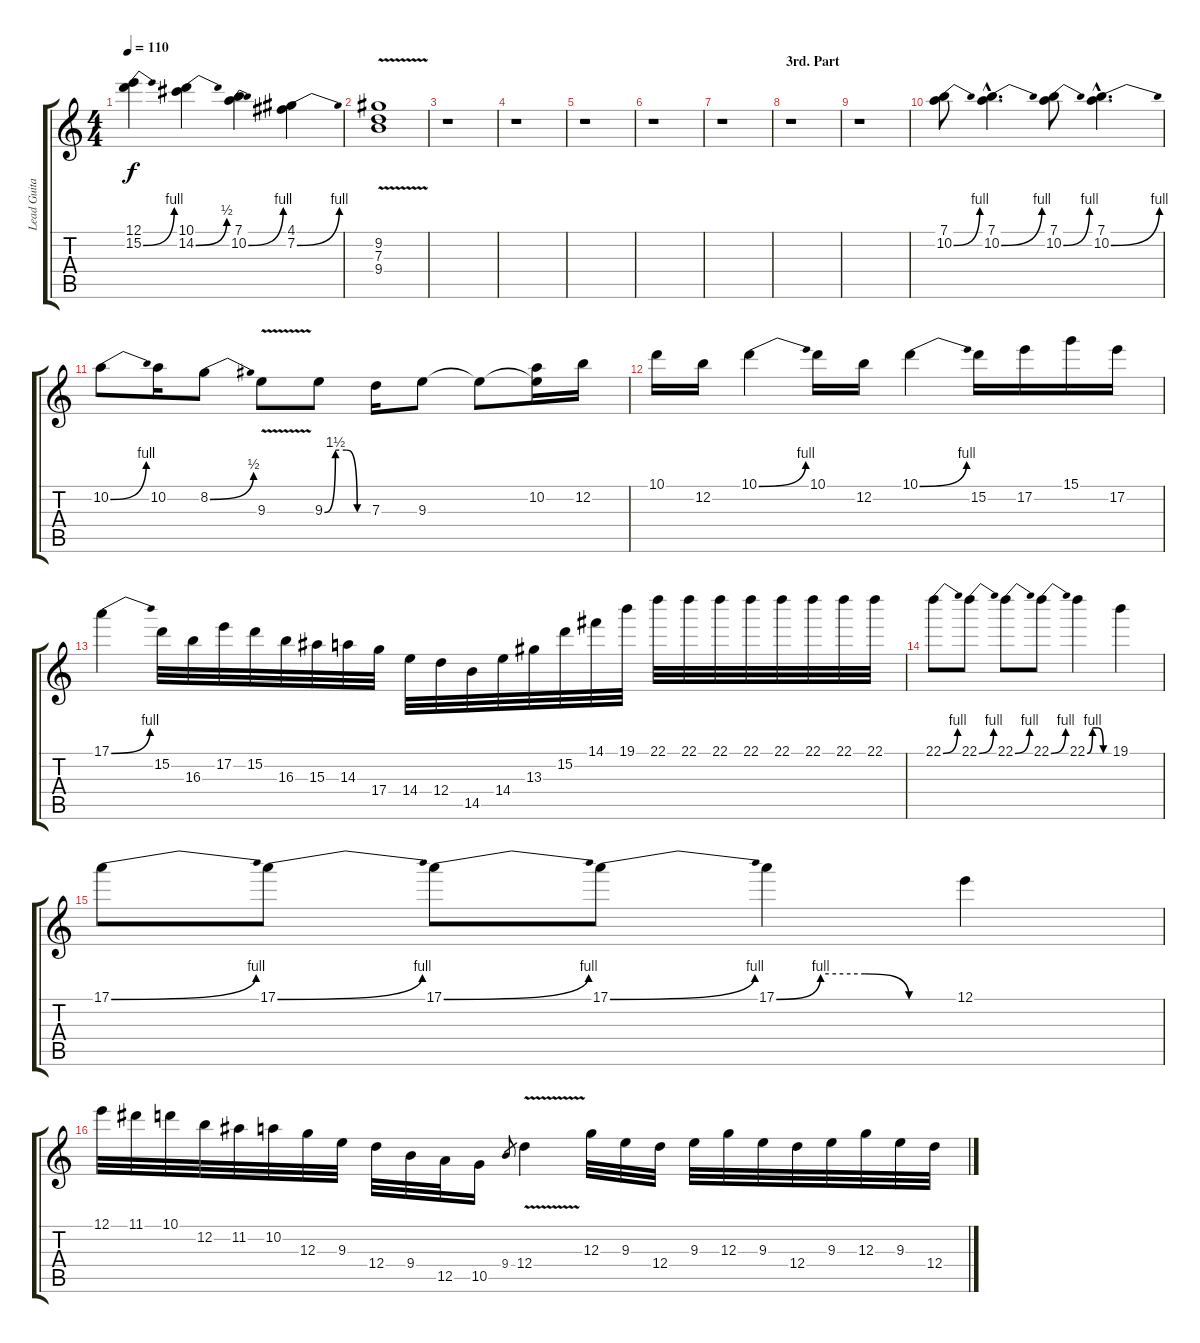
\track ("Lead Guitar - solo" "Lead Guita") {instrument overdrivenguitar}
\staff {score tabs}
\tuning (E4 B3 G3 D3 A2 E2) {hide}
\ts (4 4)
\tempo 110
\clef g2
\ks c
(12.1 15.2{be (bend 0 0 60 4)}).4{dy f} (10.1 14.2{be (bend 0 0 60 2)}).4 (7.1 10.2{be (bend 0 0 60 4)}).4 (4.1 7.2{be (bend 0 0 60 4)}).4 |
(9.2{v} 7.3{v} 9.4{v}).1 |
r.1 |
r.1 |
r.1 |
r.1 |
r.1 |
\section ("" "3rd. Part")
r.1 |
r.1 |
(7.1 10.2{be (bend 0 0 60 4)}).8 (7.1{hac} 10.2{be (bend 0 0 60 4) hac}).4{d} (7.1 10.2{be (bend 0 0 60 4)}).8 (7.1{hac} 10.2{be (bend 0 0 60 4) hac}).4{d} |
10.2{be (bend 0 0 60 4)}.8 10.2.16 8.2{be (bend 0 0 60 2)}.8 9.3{v}.8 9.3{be (custom 0 0 15 6 30 6 45 0 60 0)}.8 7.3.16 9.3.8 9.3{t}.8 (10.2 9.3{t}).16 12.2.16 |
10.1.16 12.2.16 10.1{be (bend 0 0 60 4)}.4 10.1.16 12.2.16 10.1{be (bend 0 0 60 4)}.4 15.2.16 17.2.16 15.1.16 17.2.16 |
17.1{be (bend 0 0 60 4)}.4 15.2.32 16.3.32 17.2.32 15.2.32 16.3.32 15.3.32 14.3.32 17.4.32 14.4.32 12.4.32 14.5.32 14.4.32 13.3.32 15.2.32 14.1.32 19.1.32 22.1.32 22.1.32 22.1.32 22.1.32 22.1.32 22.1.32 22.1.32 22.1.32 |
22.1{be (bend 0 0 60 4)}.8 22.1{be (bend 0 0 60 4)}.8 22.1{be (bend 0 0 60 4)}.8 22.1{be (bend 0 0 60 4)}.8 22.1{be (custom 0 0 15 4 30 4 45 0 60 0)}.4 19.1.4 |
17.1{be (bend 0 0 60 4)}.8 17.1{be (bend 0 0 60 4)}.8 17.1{be (bend 0 0 60 4)}.8 17.1{be (bend 0 0 60 4)}.8 17.1{be (custom 0 0 15 4 30 4 45 0 60 0)}.4 12.1.4 |
12.1.32 11.1.32 10.1.32 12.2.32 11.2.32 10.2.32 12.3.32 9.3.32 12.4.32 9.4.32 12.5.32 10.5.16 9.4.8{gr} 12.4{v}.4 12.3.32 9.3.32 12.4.32 9.3.32 12.3.32 9.3.32 12.4.32 9.3.32 12.3.32 9.3.32 12.4.32
